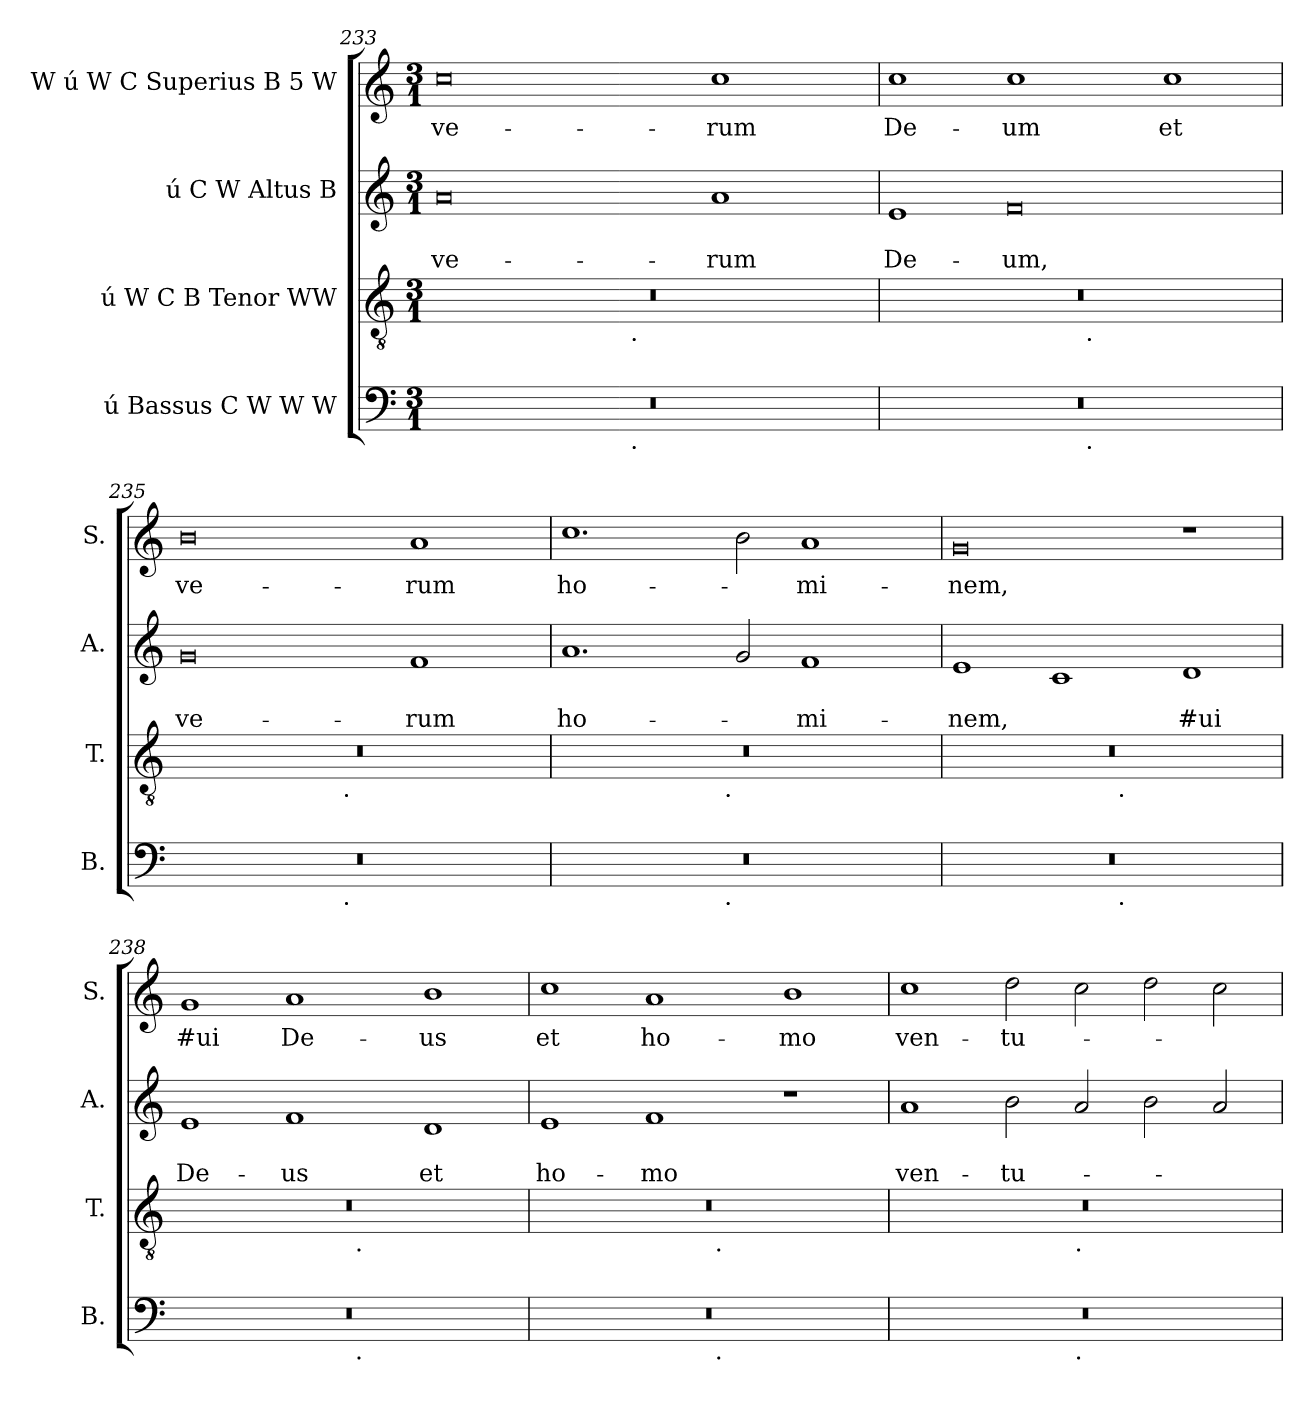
**kern	**kern	**kern	**text	**text	**kern	**text
*part4	*part3	*part2	*part2	*part2	*part1	*part1
*staff4	*staff3	*staff2	*staff2	*staff2	*staff1	*staff1
*I"ú Bassus C W W W	*I"ú W C B Tenor WW	*I"ú C W Altus B	*	*	*I"W ú W C Superius B 5 W	*
*I'B.	*I'T.	*I'A.	*	*	*I'S.	*
*clefF4	*clefGv2	*clefG2	*	*	*clefG2	*
*k[]	*k[]	*k[]	*	*	*k[]	*
*C:	*C:	*C:	*	*	*C:	*
*M3/1	*M3/1	*M3/1	*	*	*M3/1	*
=233	=233	=233	=233	=233	=233	=233
!	!	!	!	!LO:LY:b	!	!LO:LY:b
*^	*^	*	*	*	*	*
0.r	1ryy	0.r	1ryy	0a	.	ve-	0cc	ve-
.	4...ryy	.	4...ryy	.	.	.	.	.
!	!	!	!LO:TX:b:t=.	!	!	!	!	!
!	!LO:TX:b:t=.	!	!	!	!	!	!	!
.	1ryy	.	1ryy	.	.	.	.	.
!	!	!	!	!	!	!LO:LY:b	!	!LO:LY:b
.	.	.	.	1a	.	-rum	1cc	-rum
.	2ryy	.	2ryy	.	.	.	.	.
.	32ryy	.	32ryy	.	.	.	.	.
=234	=234	=234	=234	=234	=234	=234	=234	=234
!	!	!	!	!	!	!LO:LY:b	!	!LO:LY:b
0.r	1.ryy	0.r	1.ryy	1e	.	De-	1cc	De-
!	!	!	!	!	!	!LO:LY:b	!	!LO:LY:b
.	.	.	.	0f	.	-um,	1cc	-um
!	!	!	!LO:TX:b:t=.	!	!	!	!	!
!	!LO:TX:b:t=.	!	!	!	!	!	!	!
.	1.ryy	.	1.ryy	.	.	.	.	.
!	!	!	!	!	!	!	!	!LO:LY:b
.	.	.	.	.	.	.	1cc	et
=235	=235	=235	=235	=235	=235	=235	=235	=235
!	!	!	!	!	!	!LO:LY:b	!	!LO:LY:b
0.r	1ryy	0.r	1ryy	0g	.	ve-	0b	ve-
.	4...ryy	.	4...ryy	.	.	.	.	.
!	!	!	!LO:TX:b:t=.	!	!	!	!	!
!	!LO:TX:b:t=.	!	!	!	!	!	!	!
.	1ryy	.	1ryy	.	.	.	.	.
!	!	!	!	!	!	!LO:LY:b	!	!LO:LY:b
.	.	.	.	1f	.	-rum	1a	-rum
.	2ryy	.	2ryy	.	.	.	.	.
.	32ryy	.	32ryy	.	.	.	.	.
=236	=236	=236	=236	=236	=236	=236	=236	=236
!	!	!	!	!	!	!LO:LY:b	!	!LO:LY:b
0.r	1ryy	0.r	1ryy	1.a	.	ho-	1.cc	ho-
.	4...ryy	.	4...ryy	.	.	.	.	.
!	!	!	!LO:TX:b:t=.	!	!	!	!	!
!	!LO:TX:b:t=.	!	!	!	!	!	!	!
.	1ryy	.	1ryy	.	.	.	.	.
.	.	.	.	2g/	.	.	2b\	.
!	!	!	!	!	!	!LO:LY:b	!	!LO:LY:b
.	.	.	.	1f	.	-mi-	1a	-mi-
.	2ryy	.	2ryy	.	.	.	.	.
.	32ryy	.	32ryy	.	.	.	.	.
!!LO:LB:g=z
=237	=237	=237	=237	=237	=237	=237	=237	=237
!	!	!	!	!	!	!LO:LY:b	!	!LO:LY:b
0.r	1.ryy	0.r	1.ryy	1e	.	-nem,	0g	-nem,
.	.	.	.	1c	.	.	.	.
!	!	!	!LO:TX:b:t=.	!	!	!	!	!
!	!LO:TX:b:t=.	!	!	!	!	!	!	!
.	1.ryy	.	1.ryy	.	.	.	.	.
!	!	!	!	!	!	!LO:LY:b	!	!
.	.	.	.	1d	.	#ui	1r	.
=238	=238	=238	=238	=238	=238	=238	=238	=238
!	!	!	!	!	!	!LO:LY:b	!	!LO:LY:b
0.r	1.ryy	0.r	1.ryy	1e	.	De-	1g	#ui
!	!	!	!	!	!	!LO:LY:b	!	!LO:LY:b
.	.	.	.	1f	.	-us	1a	De-
!	!	!	!LO:TX:b:t=.	!	!	!	!	!
!	!LO:TX:b:t=.	!	!	!	!	!	!	!
.	1.ryy	.	1.ryy	.	.	.	.	.
!	!	!	!	!	!	!LO:LY:b	!	!LO:LY:b
.	.	.	.	1d	.	et	1b	-us
=239	=239	=239	=239	=239	=239	=239	=239	=239
!	!	!	!	!	!	!LO:LY:b	!	!LO:LY:b
0.r	1.ryy	0.r	1.ryy	1e	.	ho-	1cc	et
!	!	!	!	!	!	!LO:LY:b	!	!LO:LY:b
.	.	.	.	1f	.	-mo	1a	ho-
!	!	!	!LO:TX:b:t=.	!	!	!	!	!
!	!LO:TX:b:t=.	!	!	!	!	!	!	!
.	1.ryy	.	1.ryy	.	.	.	.	.
!	!	!	!	!	!	!	!	!LO:LY:b
.	.	.	.	1r	.	.	1b	-mo
=240	=240	=240	=240	=240	=240	=240	=240	=240
!	!	!	!	!	!	!LO:LY:b	!	!LO:LY:b
0.r	1.ryy	0.r	1.ryy	1a	.	ven-	1cc	ven-
!	!	!	!	!	!	!LO:LY:b	!	!LO:LY:b
.	.	.	.	2b\	.	-tu-	2dd\	-tu-
!	!	!	!LO:TX:b:t=.	!	!	!	!	!
!	!LO:TX:b:t=.	!	!	!	!	!	!	!
.	1.ryy	.	1.ryy	2a/	.	.	2cc\	.
.	.	.	.	2b\	.	.	2dd\	.
.	.	.	.	2a/	.	.	2cc\	.
*v	*v	*	*	*	*	*	*	*
*	*v	*v	*	*	*	*	*
=	=	=	=	=	=	=
*-	*-	*-	*-	*-	*-	*-
